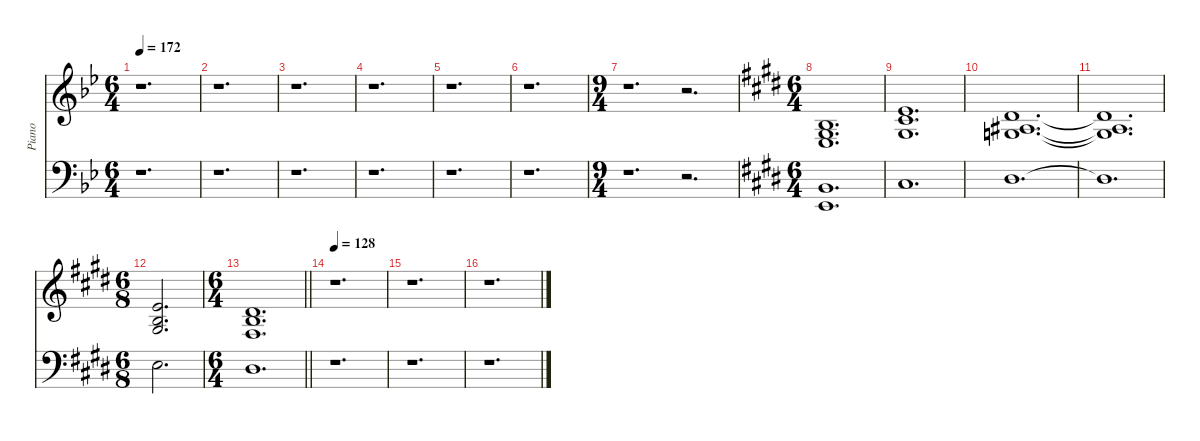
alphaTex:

\defaultSystemsLayout 4
\hideDynamics
\bracketExtendMode nobrackets
\firstSystemTrackNameMode fullname
\otherSystemsTrackNameMode fullname
\otherSystemsTrackNameOrientation horizontal
\track ("Piano" "pno.") {instrument acousticgrandpiano}
\staff {score}
\tuning (E3 B2 G2 D2 A1 E1 B1)
\ts (6 4)
\tempo 172
\clef g2
\ks gminor
r.1{d dy f} |
r.1{d} |
r.1{d} |
r.1{d} |
r.1{d} |
r.1{d} |
\ts (9 4)
\beaming (8 3 3 3 3)
r.1{d} r.2{d} |
\ts (6 4)
\beaming (8 3 3 3 3)
\ks e
(12.2{acc forcenatural} 13.3{acc #} 0.1{acc forcenatural}).1{d} |
(12.1{acc forcenatural} 14.2{acc #} 13.3{acc #}).1{d} |
(11.1{acc #} 11.2{acc #} 12.3{acc forcenatural}).1{d} |
(11.1{t acc #} 11.2{t acc #} 12.3{t acc forcenatural}).1{d} |
\ts (6 8)
\beaming (8 3 3 3 3)
(12.1{acc forcenatural} 12.2{acc forcenatural} 13.3{acc #}).2{d} |
\ts (6 4)
\beaming (8 3 3 3 3)
\barLineRight lightlight
(11.1{acc #} 12.2{acc forcenatural} 11.3{acc #}).1{d} |
\tempo 128
r.1{d} |
r.1{d} |
r.1{d}
\staff {score}
\tuning (E3 B2 G2 D2 A1 E1 B1)
\clef f4
\ottava regular
\simile none
\ks gminor
r.1{d dy f} |
r.1{d} |
r.1{d} |
r.1{d} |
r.1{d} |
r.1{d} |
r.1{d} r.2{d} |
\ks e
(0.2{acc forcenatural} 2.4{acc forcenatural}).1{d} |
2.2{acc #}.1{d} |
4.2{acc #}.1{d} |
4.2{t acc #}.1{d} |
5.2{acc forcenatural}.2{d} |
\barLineRight lightlight
4.2{acc #}.1{d} |
r.1{d} |
r.1{d} |
r.1{d}
